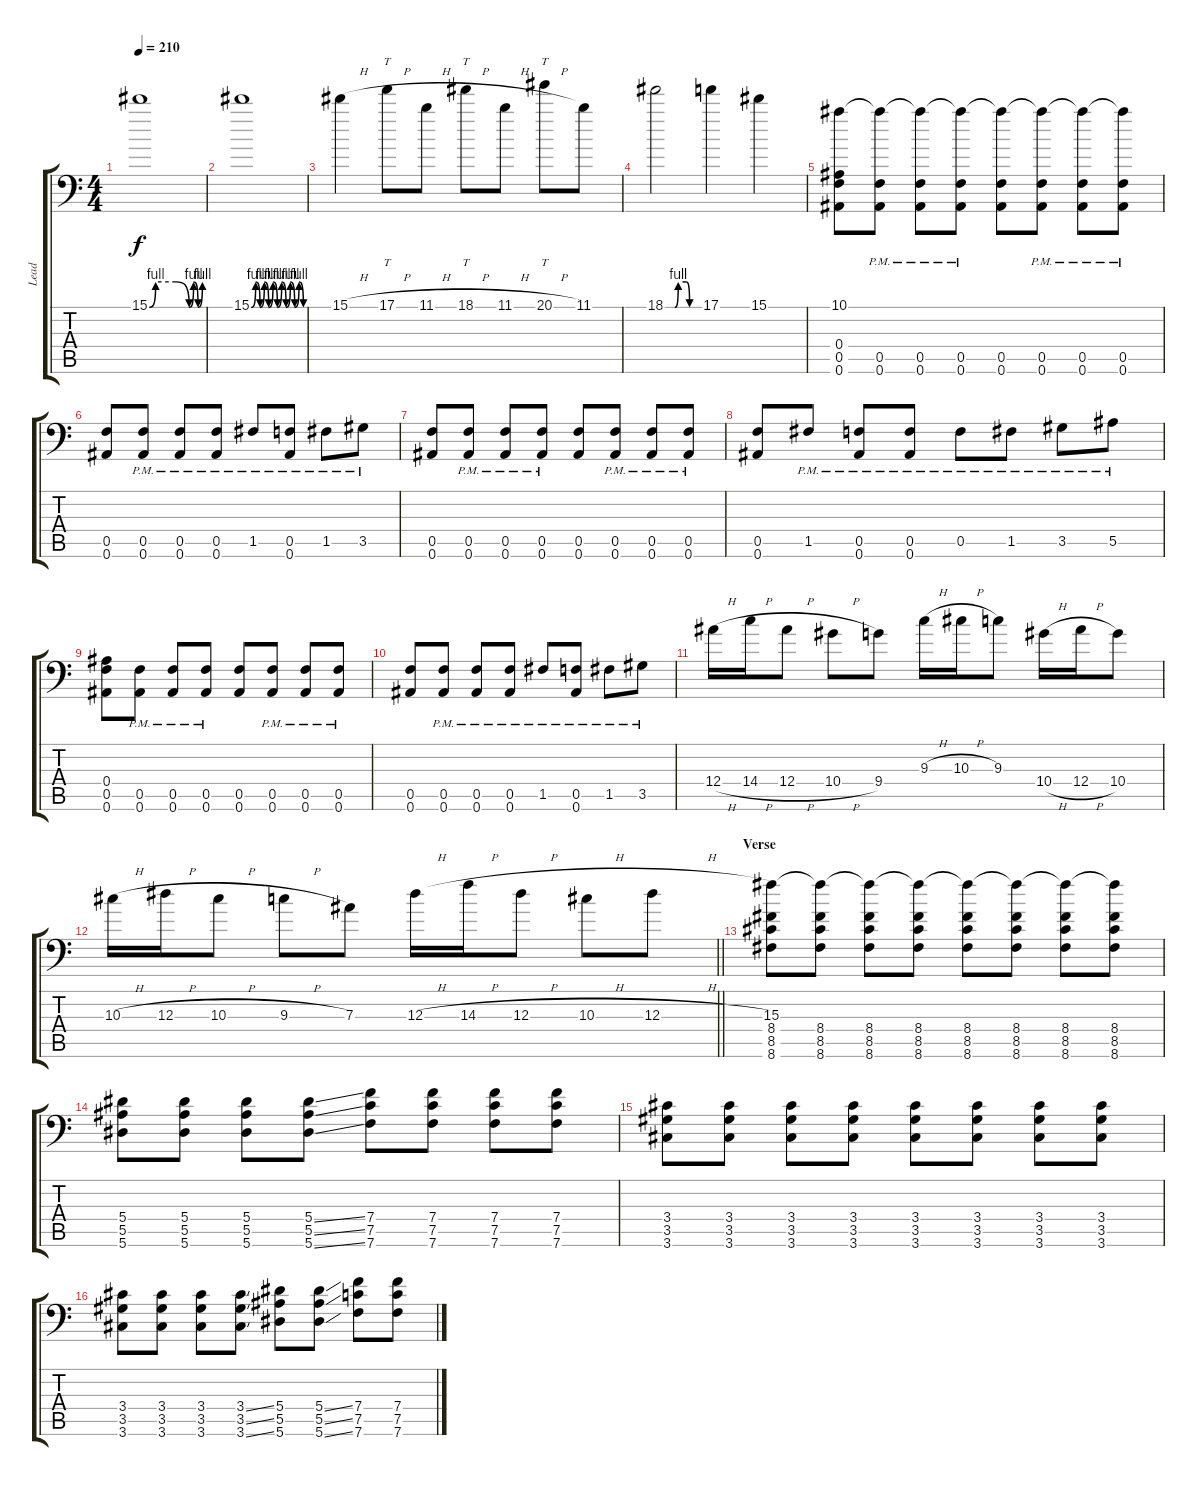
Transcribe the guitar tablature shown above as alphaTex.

\track ("Lead" "Lead") {instrument overdrivenguitar}
\staff {score tabs}
\tuning (C4 G3 Eb3 Bb2 F2 Bb1) {hide}
\ts (4 4)
\tempo 210
\clef f4
\ks c
15.1{be (custom 0 0 7 4 30 4 45 0 50 4 55 0 60 4)}.1{dy f} |
15.1{be (custom 0 0 5 4 10 0 15 4 20 0 25 4 30 0 35 4 40 0 45 4 50 0 55 4 60 0)}.1 |
15.1{h}.4 17.1{h}.8{tt} 11.1{h}.8 18.1{h}.8{tt} 11.1{h}.8 20.1{h}.8{tt} 11.1.8 |
18.1{be (custom 0 0 17 0 23 4 37 4 43 0 60 0)}.2 17.1.4 15.1.4 |
(10.1 0.4 0.5 0.6).8 (10.1{t} 0.5{pm} 0.6{pm}).8 (10.1{t} 0.5{pm} 0.6{pm}).8 (10.1{t} 0.5{pm} 0.6{pm}).8 (10.1{t} 0.5 0.6).8 (10.1{t} 0.5{pm} 0.6{pm}).8 (10.1{t} 0.5{pm} 0.6{pm}).8 (10.1{t} 0.5{pm} 0.6{pm}).8 |
(0.5 0.6).8 (0.5{pm} 0.6{pm}).8 (0.5{pm} 0.6{pm}).8 (0.5{pm} 0.6{pm}).8 1.5{pm}.8 (0.5{pm} 0.6{pm}).8 1.5{pm}.8 3.5{pm}.8 |
(0.5 0.6).8 (0.5{pm} 0.6{pm}).8 (0.5{pm} 0.6{pm}).8 (0.5{pm} 0.6{pm}).8 (0.5 0.6).8 (0.5{pm} 0.6{pm}).8 (0.5{pm} 0.6{pm}).8 (0.5{pm} 0.6{pm}).8 |
(0.5 0.6).8 1.5{pm}.8 (0.5{pm} 0.6{pm}).8 (0.5{pm} 0.6{pm}).8 0.5{pm}.8 1.5{pm}.8 3.5{pm}.8 5.5{pm}.8 |
(0.4 0.5 0.6).8 (0.5{pm} 0.6{pm}).8 (0.5{pm} 0.6{pm}).8 (0.5{pm} 0.6{pm}).8 (0.5 0.6).8 (0.5{pm} 0.6{pm}).8 (0.5{pm} 0.6{pm}).8 (0.5{pm} 0.6{pm}).8 |
(0.5 0.6).8 (0.5{pm} 0.6{pm}).8 (0.5{pm} 0.6{pm}).8 (0.5{pm} 0.6{pm}).8 1.5{pm}.8 (0.5{pm} 0.6{pm}).8 1.5{pm}.8 3.5{pm}.8 |
12.4{h}.16 14.4{h}.16 12.4{h}.8 10.4{h}.8 9.4.8 9.3{h}.16 10.3{h}.16 9.3.8 10.4{h}.16 12.4{h}.16 10.4.8 |
\barLineRight lightlight
10.3{h}.16 12.3{h}.16 10.3{h}.8 9.3{h}.8 7.3.8 12.3{h}.16 14.3{h}.16 12.3{h}.8 10.3{h}.8 12.3{h}.8 |
\section ("" "Verse")
(15.3 8.4 8.5 8.6).8 (15.3{t} 8.4 8.5 8.6).8 (15.3{t} 8.4 8.5 8.6).8 (15.3{t} 8.4 8.5 8.6).8 (15.3{t} 8.4 8.5 8.6).8 (15.3{t} 8.4 8.5 8.6).8 (15.3{t} 8.4 8.5 8.6).8 (15.3{t} 8.4 8.5 8.6).8 |
(5.4 5.5 5.6).8 (5.4 5.5 5.6).8 (5.4 5.5 5.6).8 (5.4{ss} 5.5{ss} 5.6{ss}).8 (7.4 7.5 7.6).8 (7.4 7.5 7.6).8 (7.4 7.5 7.6).8 (7.4 7.5 7.6).8 |
(3.4 3.5 3.6).8 (3.4 3.5 3.6).8 (3.4 3.5 3.6).8 (3.4 3.5 3.6).8 (3.4 3.5 3.6).8 (3.4 3.5 3.6).8 (3.4 3.5 3.6).8 (3.4 3.5 3.6).8 |
(3.4 3.5 3.6).8 (3.4 3.5 3.6).8 (3.4 3.5 3.6).8 (3.4{ss} 3.5{ss} 3.6{ss}).8 (5.4 5.5 5.6).8 (5.4{ss} 5.5{ss} 5.6{ss}).8 (7.4 7.5 7.6).8 (7.4 7.5 7.6).8
